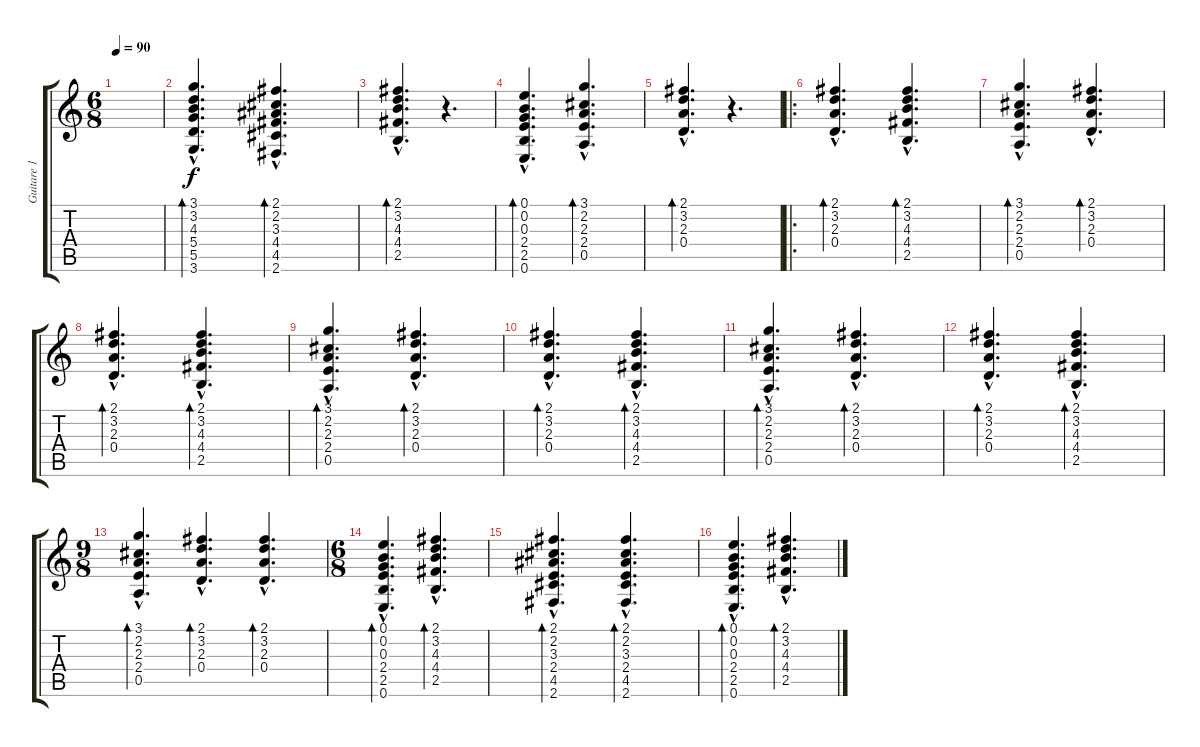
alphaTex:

\track ("Guitare 1 (Georges Brassens)" "Guitare 1 ") {instrument acousticguitarnylon}
\staff {score tabs}
\tuning (E4 B3 G3 D3 A2 E2) {hide}
\ts (6 8)
\tempo 90
\clef g2
\ks c
|
(3.1{hac} 3.2{hac} 4.3{hac} 5.4{hac} 5.5{hac} 3.6{hac}).4{d bd 120} (2.1{hac} 2.2{hac} 3.3{hac} 4.4{hac} 4.5{hac} 2.6{hac}).4{d bd 120} |
(2.1{hac} 3.2{hac} 4.3{hac} 4.4{hac} 2.5{hac}).4{d bd 120} r.4{d} |
(0.1{hac} 0.2{hac} 0.3{hac} 2.4{hac} 2.5{hac} 0.6{hac}).4{d bd 120} (3.1{hac} 2.2{hac} 2.3{hac} 2.4{hac} 0.5{hac}).4{d bd 120} |
(2.1{hac} 3.2{hac} 2.3{hac} 0.4{hac}).4{d bd 120} r.4{d} |
\ro
(2.1{hac} 3.2{hac} 2.3{hac} 0.4{hac}).4{d bd 120} (2.1{hac} 3.2{hac} 4.3{hac} 4.4{hac} 2.5{hac}).4{d bd 120} |
(3.1{hac} 2.2{hac} 2.3{hac} 2.4{hac} 0.5{hac}).4{d bd 120} (2.1{hac} 3.2{hac} 2.3{hac} 0.4{hac}).4{d bd 120} |
(2.1{hac} 3.2{hac} 2.3{hac} 0.4{hac}).4{d bd 120} (2.1{hac} 3.2{hac} 4.3{hac} 4.4{hac} 2.5{hac}).4{d bd 120} |
(3.1{hac} 2.2{hac} 2.3{hac} 2.4{hac} 0.5{hac}).4{d bd 120} (2.1{hac} 3.2{hac} 2.3{hac} 0.4{hac}).4{d bd 120} |
(2.1{hac} 3.2{hac} 2.3{hac} 0.4{hac}).4{d bd 120} (2.1{hac} 3.2{hac} 4.3{hac} 4.4{hac} 2.5{hac}).4{d bd 120} |
(3.1{hac} 2.2{hac} 2.3{hac} 2.4{hac} 0.5{hac}).4{d bd 120} (2.1{hac} 3.2{hac} 2.3{hac} 0.4{hac}).4{d bd 120} |
(2.1{hac} 3.2{hac} 2.3{hac} 0.4{hac}).4{d bd 120} (2.1{hac} 3.2{hac} 4.3{hac} 4.4{hac} 2.5{hac}).4{d bd 120} |
\ts (9 8)
(3.1{hac} 2.2{hac} 2.3{hac} 2.4{hac} 0.5{hac}).4{d bd 120} (2.1{hac} 3.2{hac} 2.3{hac} 0.4{hac}).4{d bd 120} (2.1{hac} 3.2{hac} 2.3{hac} 0.4{hac}).4{d bd 120} |
\ts (6 8)
(0.1{hac} 0.2{hac} 0.3{hac} 2.4{hac} 2.5{hac} 0.6{hac}).4{d bd 120} (2.1{hac} 3.2{hac} 4.3{hac} 4.4{hac} 2.5{hac}).4{d bd 120} |
(2.1{hac} 2.2{hac} 3.3{hac} 2.4{hac} 4.5{hac} 2.6{hac}).4{d bd 120} (2.1{hac} 2.2{hac} 3.3{hac} 2.4{hac} 4.5{hac} 2.6{hac}).4{d bd 120} |
(0.1{hac} 0.2{hac} 0.3{hac} 2.4{hac} 2.5{hac} 0.6{hac}).4{d bd 120} (2.1{hac} 3.2{hac} 4.3{hac} 4.4{hac} 2.5{hac}).4{d bd 120}
